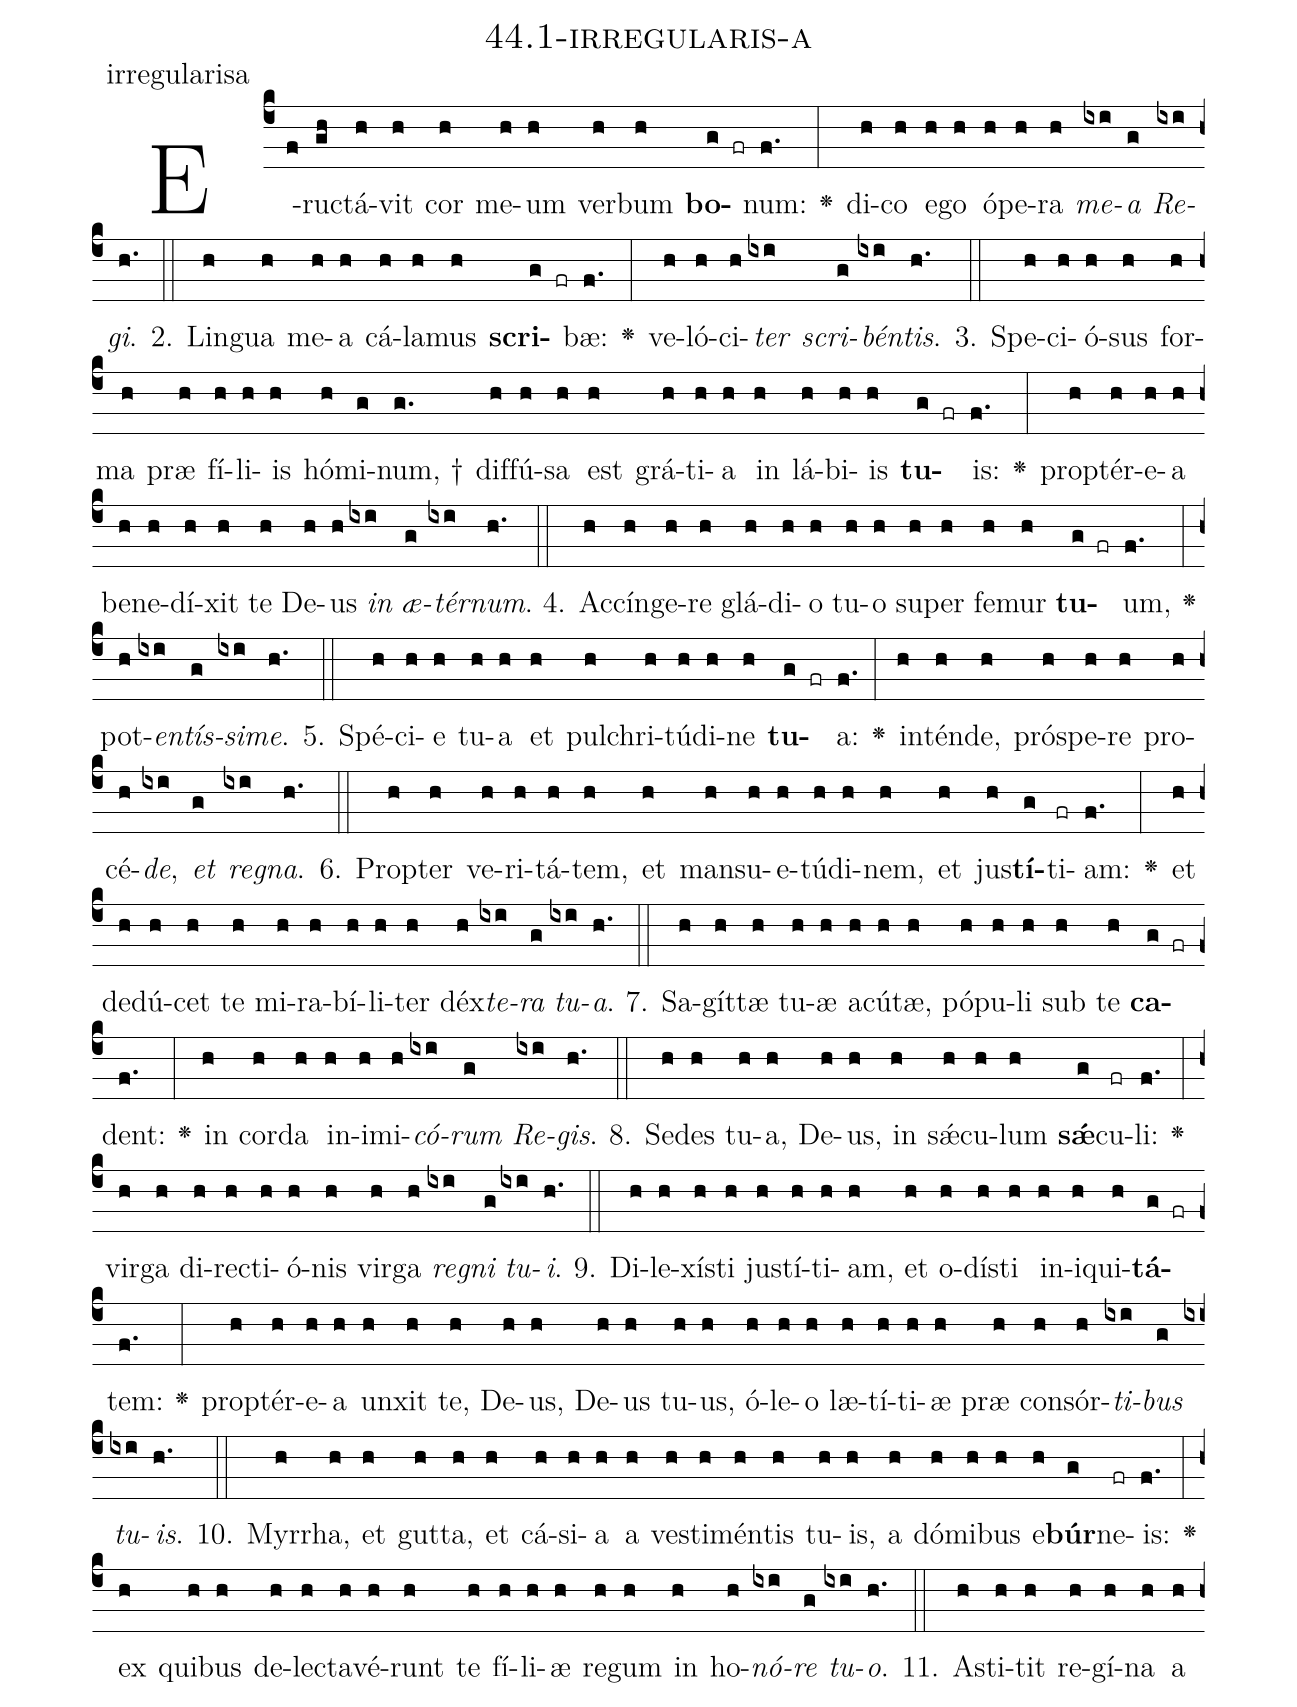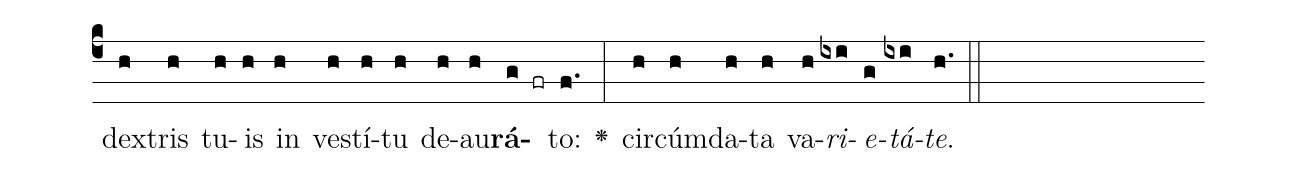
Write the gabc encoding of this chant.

name: 44.1-irregularis-a;
annotation: irregularisa;
%%
(c4)E(f)ruc(gh)tá(h)vit(h) cor(h) me(h)um(h) ver(h)bum(h) <b>bo</b>(g fr)num:(f.) <v>\greheightstar</v>(:) di(h)co(h) e(h)go(h) ó(h)pe(h)ra(h) <i>me</i>(ixi)<i>a</i>(g) <i>Re</i>(ixi)<i>gi</i>.(h.) (::)
2. Lin(h)gua(h) me(h)a(h) cá(h)la(h)mus(h) <b>scri</b>(g fr)bæ:(f.) <v>\greheightstar</v>(:) ve(h)ló(h)ci(h)<i>ter</i>(ixi) <i>scri</i>(g)<i>bén</i>(ixi)<i>tis</i>.(h.) (::)
3. Spe(h)ci(h)ó(h)sus(h) for(h)ma(h) præ(h) fí(h)li(h)is(h) hó(h)mi(g)num, †(g.) dif(h)fú(h)sa(h) est(h) grá(h)ti(h)a(h) in(h) lá(h)bi(h)is(h) <b>tu</b>(g fr)is:(f.) <v>\greheightstar</v>(:) prop(h)tér(h)e(h)a(h) be(h)ne(h)dí(h)xit(h) te(h) De(h)us(h) <i>in</i>(ixi) <i>æ</i>(g)<i>tér</i>(ixi)<i>num</i>.(h.) (::)
4. Ac(h)cín(h)ge(h)re(h) glá(h)di(h)o(h) tu(h)o(h) su(h)per(h) fe(h)mur(h) <b>tu</b>(g fr)um,(f.) <v>\greheightstar</v>(:) pot(h)<i>en</i>(ixi)<i>tís</i>(g)<i>si</i>(ixi)<i>me</i>.(h.) (::)
5. Spé(h)ci(h)e(h) tu(h)a(h) et(h) pul(h)chri(h)tú(h)di(h)ne(h) <b>tu</b>(g fr)a:(f.) <v>\greheightstar</v>(:) in(h)tén(h)de,(h) pró(h)spe(h)re(h) pro(h)cé(h)<i>de</i>,(ixi) <i>et</i>(g) <i>re</i>(ixi)<i>gna</i>.(h.) (::)
6. Prop(h)ter(h) ve(h)ri(h)tá(h)tem,(h) et(h) man(h)su(h)e(h)tú(h)di(h)nem,(h) et(h) jus(h)<b>tí</b>(g)ti(fr)am:(f.) <v>\greheightstar</v>(:) et(h) de(h)dú(h)cet(h) te(h) mi(h)ra(h)bí(h)li(h)ter(h) déx(h)<i>te</i>(ixi)<i>ra</i>(g) <i>tu</i>(ixi)<i>a</i>.(h.) (::)
7. Sa(h)gít(h)tæ(h) tu(h)æ(h) a(h)cú(h)tæ,(h) pó(h)pu(h)li(h) sub(h) te(h) <b>ca</b>(g fr)dent:(f.) <v>\greheightstar</v>(:) in(h) cor(h)da(h) in(h)i(h)mi(h)<i>có</i>(ixi)<i>rum</i>(g) <i>Re</i>(ixi)<i>gis</i>.(h.) (::)
8. Se(h)des(h) tu(h)a,(h) De(h)us,(h) in(h) sǽ(h)cu(h)lum(h) <b>sǽ</b>(g)cu(fr)li:(f.) <v>\greheightstar</v>(:) vir(h)ga(h) di(h)rec(h)ti(h)ó(h)nis(h) vir(h)ga(h) <i>re</i>(ixi)<i>gni</i>(g) <i>tu</i>(ixi)<i>i</i>.(h.) (::)
9. Di(h)le(h)xís(h)ti(h) jus(h)tí(h)ti(h)am,(h) et(h) o(h)dís(h)ti(h) in(h)i(h)qui(h)<b>tá</b>(g fr)tem:(f.) <v>\greheightstar</v>(:) prop(h)tér(h)e(h)a(h) un(h)xit(h) te,(h) De(h)us,(h) De(h)us(h) tu(h)us,(h) ó(h)le(h)o(h) læ(h)tí(h)ti(h)æ(h) præ(h) con(h)sór(h)<i>ti</i>(ixi)<i>bus</i>(g) <i>tu</i>(ixi)<i>is</i>.(h.) (::)
10. Myr(h)rha,(h) et(h) gut(h)ta,(h) et(h) cá(h)si(h)a(h) a(h) ves(h)ti(h)mén(h)tis(h) tu(h)is,(h) a(h) dó(h)mi(h)bus(h) e(h)<b>búr</b>(g)ne(fr)is:(f.) <v>\greheightstar</v>(:) ex(h) qui(h)bus(h) de(h)lec(h)ta(h)vé(h)runt(h) te(h) fí(h)li(h)æ(h) re(h)gum(h) in(h) ho(h)<i>nó</i>(ixi)<i>re</i>(g) <i>tu</i>(ixi)<i>o</i>.(h.) (::)
11. A(h)sti(h)tit(h) re(h)gí(h)na(h) a(h) dex(h)tris(h) tu(h)is(h) in(h) ves(h)tí(h)tu(h) de(h)au(h)<b>rá</b>(g fr)to:(f.) <v>\greheightstar</v>(:) cir(h)cúm(h)da(h)ta(h) va(h)<i>ri</i>(ixi)<i>e</i>(g)<i>tá</i>(ixi)<i>te</i>.(h.) (::)
